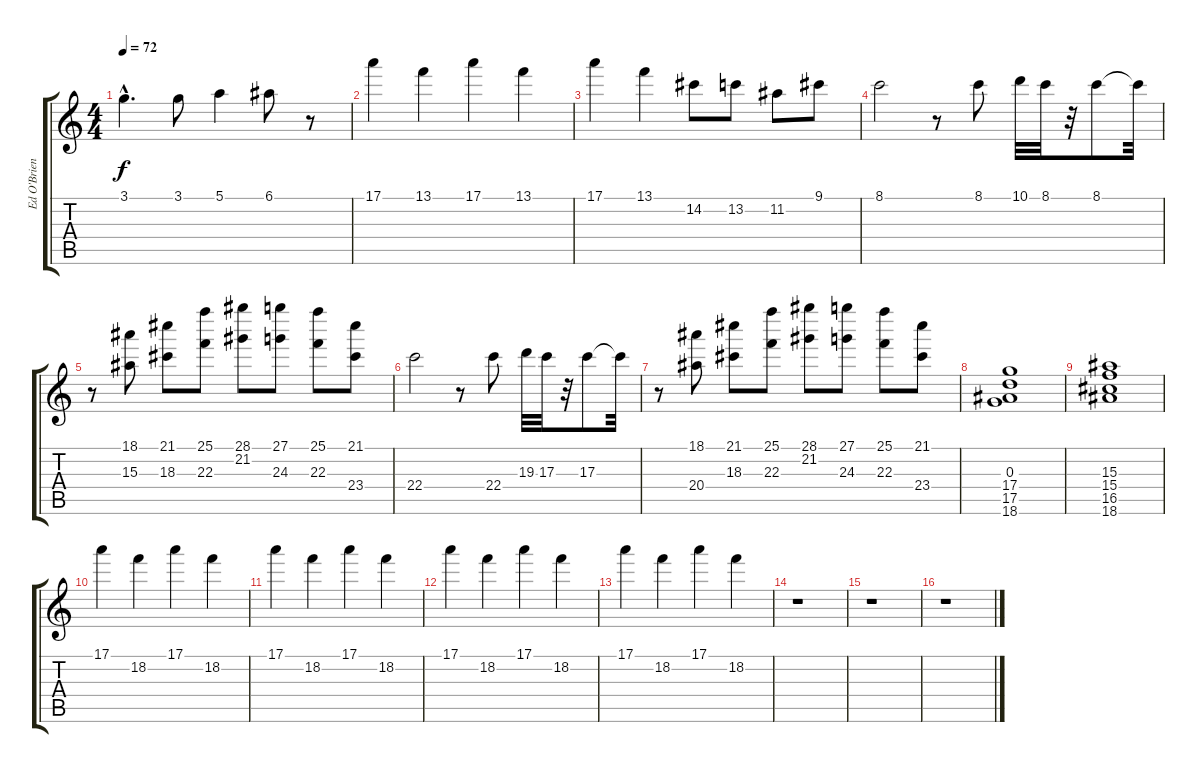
\track ("Ed O'Brien - Electric Guitar" "Ed O'Brien") {instrument electricguitarjazz}
\staff {score tabs}
\tuning (E4 B3 G3 D3 A2 E2) {hide}
\ts (4 4)
\tempo 72
\clef g2
\ks c
3.1{hac t}.4{d dy f} 3.1.8 5.1.4 6.1.8 r.8 |
17.1.4 13.1.4 17.1.4 13.1.4 |
17.1.4 13.1.4 14.2.8 13.2.8 11.2.8 9.1.8 |
8.1.2 r.8 8.1.8 10.1.32 8.1.32 r.32 8.1.8 8.1{t}.32 |
r.8 (18.1 15.3).8 (21.1 18.3).8 (25.1 22.3).8 (28.1 21.2).8 (27.1 24.3).8 (25.1 22.3).8 (21.1 23.4).8 |
22.4.2 r.8 22.4.8 19.3.32 17.3.32 r.32 17.3.8 17.3{t}.32 |
r.8 (18.1 20.4).8 (21.1 18.3).8 (25.1 22.3).8 (28.1 21.2).8 (27.1 24.3).8 (25.1 22.3).8 (21.1 23.4).8 |
(0.3 17.4 17.5 18.6).1 |
(15.3 15.4 16.5 18.6).1 |
17.1.4 18.2.4 17.1.4 18.2.4 |
17.1.4 18.2.4 17.1.4 18.2.4 |
17.1.4 18.2.4 17.1.4 18.2.4 |
17.1.4 18.2.4 17.1.4 18.2.4 |
r.1 |
r.1 |
r.1
